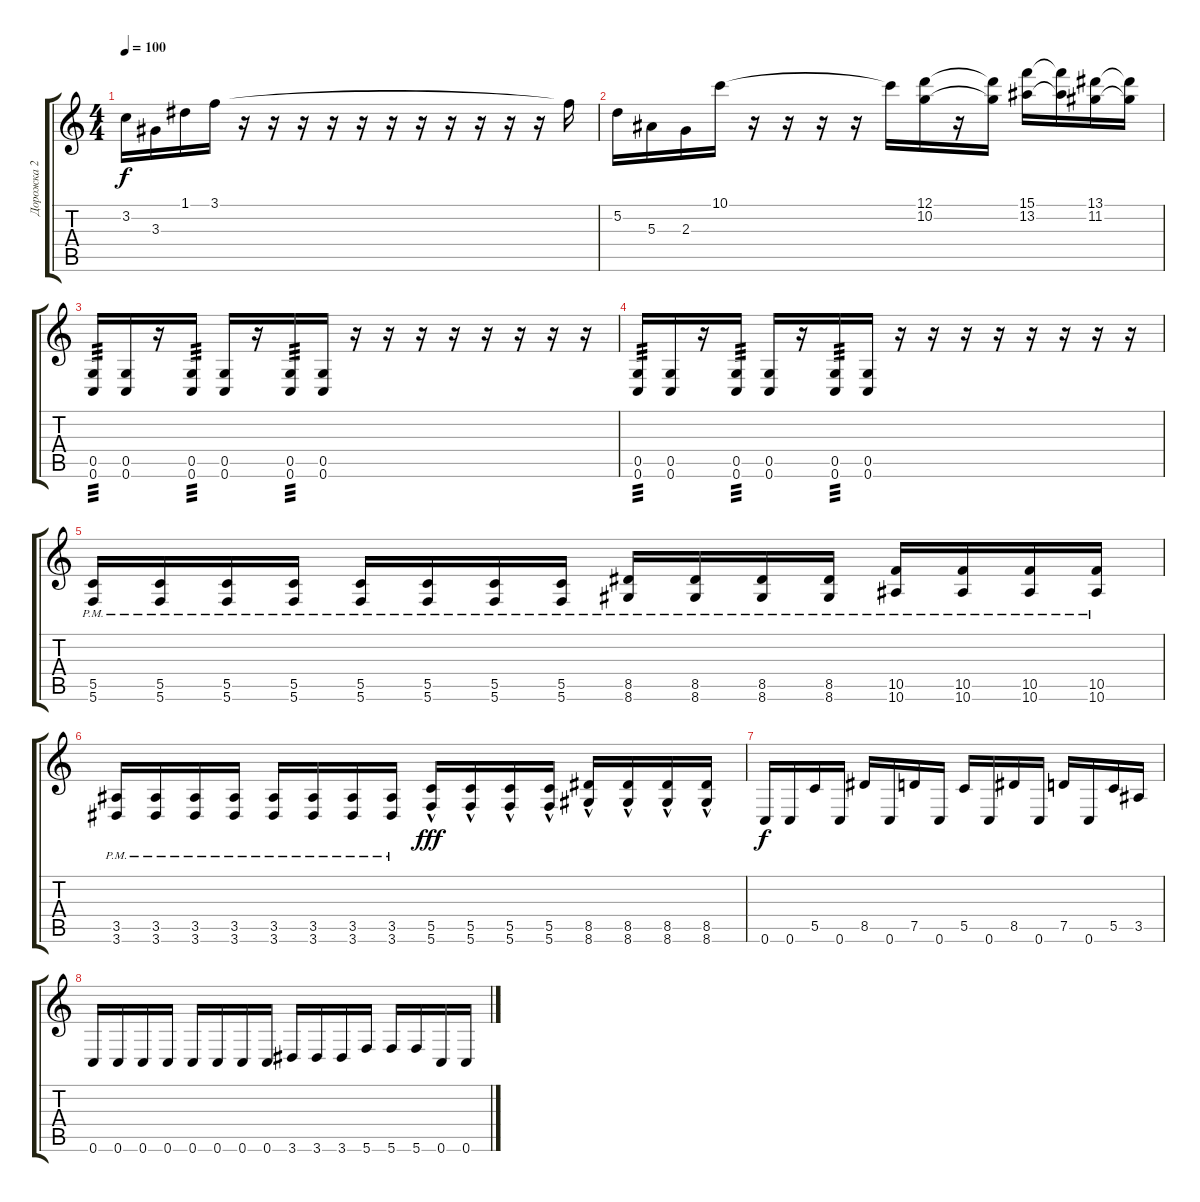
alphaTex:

\track ("Дорожка 2" "Дорожка 2") {instrument distortionguitar}
\staff {score tabs}
\tuning (D4 A3 F3 C3 G2 C2) {hide}
\ts (4 4)
\tempo 100
\clef g2
\ks c
3.2.16{dy f} 3.3.16 1.1.16 3.1.16 r.16 r.16 r.16 r.16 r.16 r.16 r.16 r.16 r.16 r.16 r.16 3.1{t}.16 |
5.2.16 5.3.16 2.3.16 10.1.16 r.16 r.16 r.16 r.16 10.1{t}.16 (12.1 10.2).16 r.16 (12.1{t} 10.2{t}).16 (15.1 13.2).16 (15.1{t} 13.2{t}).16 (13.1 11.2).16 (13.1{t} 11.2{t}).16 |
(0.5 0.6).16{tp 3} (0.5 0.6).16 r.16 (0.5 0.6).16{tp 3} (0.5 0.6).16 r.16 (0.5 0.6).16{tp 3} (0.5 0.6).16 r.16 r.16 r.16 r.16 r.16 r.16 r.16 r.16 |
(0.5 0.6).16{tp 3} (0.5 0.6).16 r.16 (0.5 0.6).16{tp 3} (0.5 0.6).16 r.16 (0.5 0.6).16{tp 3} (0.5 0.6).16 r.16 r.16 r.16 r.16 r.16 r.16 r.16 r.16 |
(5.5{pm} 5.6{pm}).16 (5.5{pm} 5.6{pm}).16 (5.5{pm} 5.6{pm}).16 (5.5{pm} 5.6{pm}).16 (5.5{pm} 5.6{pm}).16 (5.5{pm} 5.6{pm}).16 (5.5{pm} 5.6{pm}).16 (5.5{pm} 5.6{pm}).16 (8.5{pm} 8.6{pm}).16 (8.5{pm} 8.6{pm}).16 (8.5{pm} 8.6{pm}).16 (8.5{pm} 8.6{pm}).16 (10.5{pm} 10.6{pm}).16 (10.5{pm} 10.6{pm}).16 (10.5{pm} 10.6{pm}).16 (10.5{pm} 10.6{pm}).16 |
(3.5{pm} 3.6{pm}).16 (3.5{pm} 3.6{pm}).16 (3.5{pm} 3.6{pm}).16 (3.5{pm} 3.6{pm}).16 (3.5{pm} 3.6{pm}).16 (3.5{pm} 3.6{pm}).16 (3.5{pm} 3.6{pm}).16 (3.5{pm} 3.6{pm}).16 (5.5 5.6{hac}).16{dy fff} (5.5 5.6{hac}).16 (5.5 5.6{hac}).16 (5.5 5.6{hac}).16 (8.5 8.6{hac}).16 (8.5 8.6{hac}).16 (8.5 8.6{hac}).16 (8.5 8.6{hac}).16 |
0.6.16{dy f} 0.6.16 5.5.16 0.6.16 8.5.16 0.6.16 7.5.16 0.6.16 5.5.16 0.6.16 8.5.16 0.6.16 7.5.16 0.6.16 5.5.16 3.5.16 |
0.6.16 0.6.16 0.6.16 0.6.16 0.6.16 0.6.16 0.6.16 0.6.16 3.6.16 3.6.16 3.6.16 5.6.16 5.6.16 5.6.16 0.6.16 0.6.16
